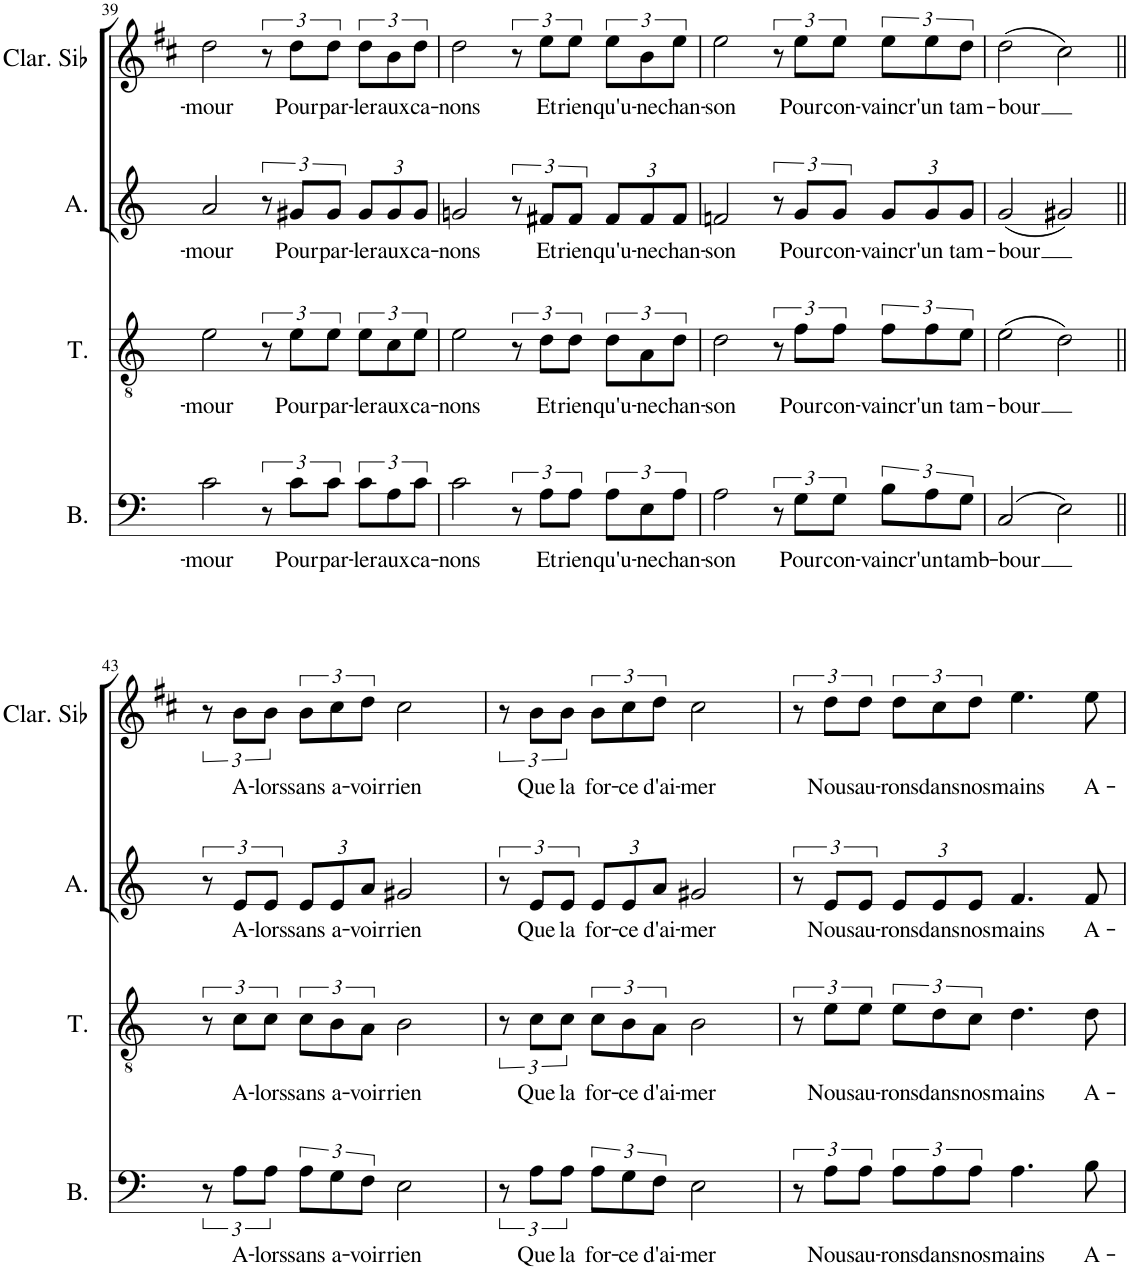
**kern	**text	**kern	**text	**kern	**text	**kern	**text
*part4	*part4	*part3	*part3	*part2	*part2	*part1	*part1
*staff4	*staff4	*staff3	*staff3	*staff2	*staff2	*staff1	*staff1
*I"Basse	*	*I"Ténor	*	*I"Alto	*	*I"Clarinette en Sib	*
*I'B.	*	*I'T.	*	*I'A.	*	*I'Clar. Sib	*
!!LO:PB:g=z
*clefF4	*	*clefGv2	*	*clefG2	*	*clefG2	*
*	*	*	*	*	*	*Trd1c2	*
*k[]	*	*k[]	*	*k[]	*	*k[f#c#]	*
*M4/4	*	*M4/4	*	*M4/4	*	*M4/4	*
*met(c)	*	*met(c)	*	*met(c)	*	*met(c)	*
=39	=39	=39	=39	=39	=39	=39	=39
!	!LO:LY:b	!	!LO:LY:b	!	!LO:LY:b	!	!LO:LY:b
2c\	-mour	2e\	-mour	2a/	-mour	2dd\	-mour
12r	.	12r	.	12r	.	12r	.
!	!LO:LY:b	!	!LO:LY:b	!	!LO:LY:b	!	!LO:LY:b
12c\L	Pour	12e\L	Pour	12g#X/L	Pour	12dd\L	Pour
!	!LO:LY:b	!	!LO:LY:b	!	!LO:LY:b	!	!LO:LY:b
12c\J	par-	12e\J	par-	12g#/J	par-	12dd\J	par-
!	!LO:LY:b	!	!LO:LY:b	!	!	!	!
*	*	*	*	*Xbrackettup	*	*	*
!	!	!	!	!	!LO:LY:b	!	!LO:LY:b
12c\L	-ler	12e\L	-ler	12g#/L	-ler	12dd\L	-ler
!	!LO:LY:b	!	!LO:LY:b	!	!LO:LY:b	!	!LO:LY:b
12A\	aux	12c\	aux	12g#/	aux	12b\	aux
!	!LO:LY:b	!	!LO:LY:b	!	!LO:LY:b	!	!LO:LY:b
12c\J	ca-	12e\J	ca-	12g#/J	ca-	12dd\J	ca-
=40	=40	=40	=40	=40	=40	=40	=40
!	!LO:LY:b	!	!LO:LY:b	!	!LO:LY:b	!	!LO:LY:b
2c\	-nons	2e\	-nons	2gn/	-nons	2dd\	-nons
*	*	*	*	*brackettup	*	*	*
12r	.	12r	.	12r	.	12r	.
!	!LO:LY:b	!	!LO:LY:b	!	!LO:LY:b	!	!LO:LY:b
12A\L	Et	12d\L	Et	12f#X/L	Et	12ee\L	Et
!	!LO:LY:b	!	!LO:LY:b	!	!LO:LY:b	!	!LO:LY:b
12A\J	rien	12d\J	rien	12f#/J	rien	12ee\J	rien
!	!LO:LY:b	!	!LO:LY:b	!	!	!	!
*	*	*	*	*Xbrackettup	*	*	*
!	!	!	!	!	!LO:LY:b	!	!LO:LY:b
12A\L	qu'u-	12d\L	qu'u-	12f#/L	qu'u-	12ee\L	qu'u-
!	!LO:LY:b	!	!LO:LY:b	!	!LO:LY:b	!	!LO:LY:b
12E\	-ne	12A\	-ne	12f#/	-ne	12b\	-ne
!	!LO:LY:b	!	!LO:LY:b	!	!LO:LY:b	!	!LO:LY:b
12A\J	chan-	12d\J	chan-	12f#/J	chan-	12ee\J	chan-
=41	=41	=41	=41	=41	=41	=41	=41
!	!LO:LY:b	!	!LO:LY:b	!	!LO:LY:b	!	!LO:LY:b
2A\	-son	2d\	-son	2fn/	-son	2ee\	-son
*	*	*	*	*brackettup	*	*	*
12r	.	12r	.	12r	.	12r	.
!	!LO:LY:b	!	!LO:LY:b	!	!LO:LY:b	!	!LO:LY:b
12G\L	Pour	12f\L	Pour	12g/L	Pour	12ee\L	Pour
!	!LO:LY:b	!	!LO:LY:b	!	!LO:LY:b	!	!LO:LY:b
12G\J	con-	12f\J	con-	12g/J	con-	12ee\J	con-
!	!LO:LY:b	!	!LO:LY:b	!	!	!	!
*	*	*	*	*Xbrackettup	*	*	*
!	!	!	!	!	!LO:LY:b	!	!LO:LY:b
12B\L	-vaincr'	12f\L	-vaincr'	12g/L	-vaincr'	12ee\L	-vaincr'
!	!LO:LY:b	!	!LO:LY:b	!	!LO:LY:b	!	!LO:LY:b
12A\	un	12f\	un	12g/	un	12ee\	un
!	!LO:LY:b	!	!LO:LY:b	!	!LO:LY:b	!	!LO:LY:b
12G\J	tamb-	12e\J	tam-	12g/J	tam-	12dd\J	tam-
=42	=42	=42	=42	=42	=42	=42	=42
!	!LO:LY:b	!	!LO:LY:b	!	!LO:LY:b	!	!LO:LY:b
(2C/	-bour	(2e\	-bour	(2g/	-bour	(2dd\	-bour
2E\)	.	2d\)	.	2g#X/)	.	2cc#\)	.
!!LO:LB:g=z
=43||	=43||	=43||	=43||	=43||	=43||	=43||	=43||
*	*	*	*	*brackettup	*	*	*
12r	.	12r	.	12r	.	12r	.
!	!LO:LY:b	!	!LO:LY:b	!	!LO:LY:b	!	!LO:LY:b
12A\L	A-	12c\L	A-	12e/L	A-	12b\L	A-
!	!LO:LY:b	!	!LO:LY:b	!	!LO:LY:b	!	!LO:LY:b
12A\J	-lors	12c\J	-lors	12e/J	-lors	12b\J	-lors
!	!LO:LY:b	!	!LO:LY:b	!	!	!	!
*	*	*	*	*Xbrackettup	*	*	*
!	!	!	!	!	!LO:LY:b	!	!LO:LY:b
12A\L	sans	12c\L	sans	12e/L	sans	12b\L	sans
!	!LO:LY:b	!	!LO:LY:b	!	!LO:LY:b	!	!LO:LY:b
12G\	a-	12B\	a-	12e/	a-	12cc#\	a-
!	!LO:LY:b	!	!LO:LY:b	!	!LO:LY:b	!	!LO:LY:b
12F\J	-voir	12A\J	-voir	12a/J	-voir	12dd\J	-voir
!	!LO:LY:b	!	!LO:LY:b	!	!LO:LY:b	!	!LO:LY:b
2E\	rien	2B\	rien	2g#X/	rien	2cc#\	rien
=44	=44	=44	=44	=44	=44	=44	=44
*	*	*	*	*brackettup	*	*	*
12r	.	12r	.	12r	.	12r	.
!	!LO:LY:b	!	!LO:LY:b	!	!LO:LY:b	!	!LO:LY:b
12A\L	Que	12c\L	Que	12e/L	Que	12b\L	Que
!	!LO:LY:b	!	!LO:LY:b	!	!LO:LY:b	!	!LO:LY:b
12A\J	la	12c\J	la	12e/J	la	12b\J	la
!	!LO:LY:b	!	!LO:LY:b	!	!	!	!
*	*	*	*	*Xbrackettup	*	*	*
!	!	!	!	!	!LO:LY:b	!	!LO:LY:b
12A\L	for-	12c\L	for-	12e/L	for-	12b\L	for-
!	!LO:LY:b	!	!LO:LY:b	!	!LO:LY:b	!	!LO:LY:b
12G\	-ce	12B\	-ce	12e/	-ce	12cc#\	-ce
!	!LO:LY:b	!	!LO:LY:b	!	!LO:LY:b	!	!LO:LY:b
12F\J	d'ai-	12A\J	d'ai-	12a/J	d'ai-	12dd\J	d'ai-
!	!LO:LY:b	!	!LO:LY:b	!	!LO:LY:b	!	!LO:LY:b
2E\	-mer	2B\	-mer	2g#X/	-mer	2cc#\	-mer
=45	=45	=45	=45	=45	=45	=45	=45
*	*	*	*	*brackettup	*	*	*
12r	.	12r	.	12r	.	12r	.
!	!LO:LY:b	!	!LO:LY:b	!	!LO:LY:b	!	!LO:LY:b
12A\L	Nous	12e\L	Nous	12e/L	Nous	12dd\L	Nous
!	!LO:LY:b	!	!LO:LY:b	!	!LO:LY:b	!	!LO:LY:b
12A\J	au-	12e\J	au-	12e/J	au-	12dd\J	au-
!	!LO:LY:b	!	!LO:LY:b	!	!	!	!
*	*	*	*	*Xbrackettup	*	*	*
!	!	!	!	!	!LO:LY:b	!	!LO:LY:b
12A\L	-rons	12e\L	-rons	12e/L	-rons	12dd\L	-rons
!	!LO:LY:b	!	!LO:LY:b	!	!LO:LY:b	!	!LO:LY:b
12A\	dans	12d\	dans	12e/	dans	12cc#\	dans
!	!LO:LY:b	!	!LO:LY:b	!	!LO:LY:b	!	!LO:LY:b
12A\J	nos	12c\J	nos	12e/J	nos	12dd\J	nos
!	!LO:LY:b	!	!LO:LY:b	!	!LO:LY:b	!	!LO:LY:b
4.A\	mains	4.d\	mains	4.f/	mains	4.ee\	mains
!	!LO:LY:b	!	!LO:LY:b	!	!LO:LY:b	!	!LO:LY:b
8B\	A-	8d\	A-	8f/	A-	8ee\	A-
=	=	=	=	=	=	=	=
*-	*-	*-	*-	*-	*-	*-	*-
